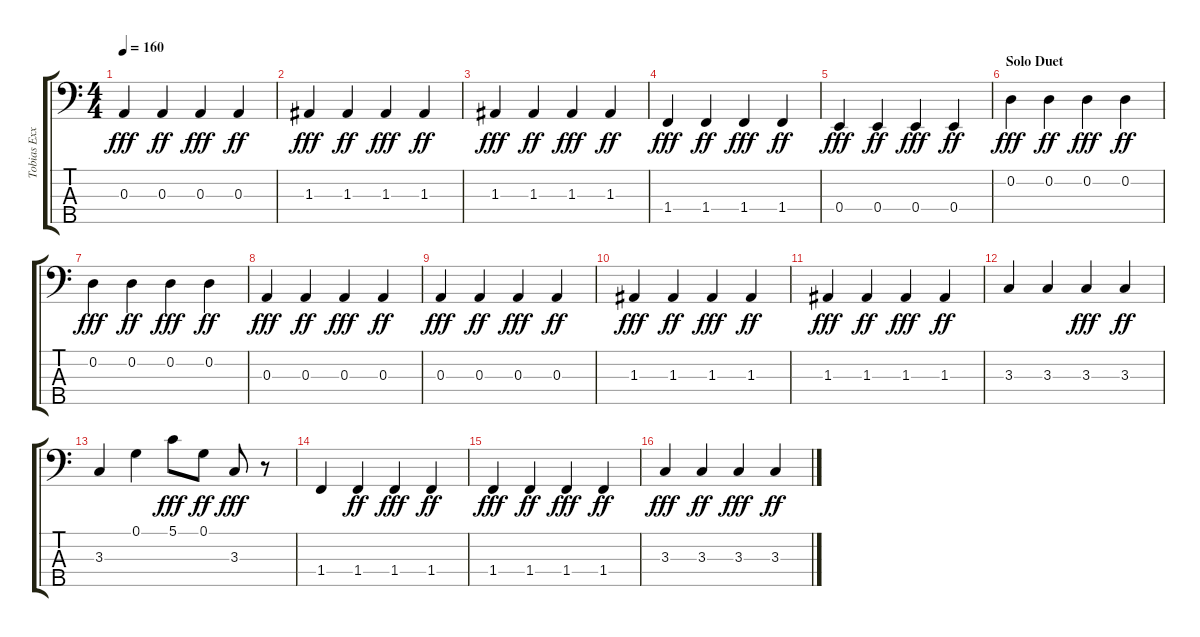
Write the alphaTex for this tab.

\track ("Tobias Exxel" "Tobias Exx") {instrument electricbassfinger}
\staff {score tabs}
\tuning (G2 D2 A1 E1 B0) {hide}
\ts (4 4)
\tempo 160
\clef f4
\ks c
0.3.4{dy fff} 0.3.4{dy ff} 0.3.4{dy fff} 0.3.4{dy ff} |
1.3.4{dy fff} 1.3.4{dy ff} 1.3.4{dy fff} 1.3.4{dy ff} |
1.3.4{dy fff} 1.3.4{dy ff} 1.3.4{dy fff} 1.3.4{dy ff} |
1.4.4{dy fff} 1.4.4{dy ff} 1.4.4{dy fff} 1.4.4{dy ff} |
0.4.4{dy fff} 0.4.4{dy ff} 0.4.4{dy fff} 0.4.4{dy ff} |
\section ("" "Solo Duet")
0.2.4{dy fff} 0.2.4{dy ff} 0.2.4{dy fff} 0.2.4{dy ff} |
0.2.4{dy fff} 0.2.4{dy ff} 0.2.4{dy fff} 0.2.4{dy ff} |
0.3.4{dy fff} 0.3.4{dy ff} 0.3.4{dy fff} 0.3.4{dy ff} |
0.3.4{dy fff} 0.3.4{dy ff} 0.3.4{dy fff} 0.3.4{dy ff} |
1.3.4{dy fff} 1.3.4{dy ff} 1.3.4{dy fff} 1.3.4{dy ff} |
1.3.4{dy fff} 1.3.4{dy ff} 1.3.4{dy fff} 1.3.4{dy ff} |
3.3.4 3.3.4 3.3.4{dy fff} 3.3.4{dy ff} |
3.3.4 0.1.4 5.1.8{dy fff} 0.1.8{dy ff} 3.3.8{dy fff} r.8 |
1.4.4 1.4.4{dy ff} 1.4.4{dy fff} 1.4.4{dy ff} |
1.4.4{dy fff} 1.4.4{dy ff} 1.4.4{dy fff} 1.4.4{dy ff} |
3.3.4{dy fff} 3.3.4{dy ff} 3.3.4{dy fff} 3.3.4{dy ff}
